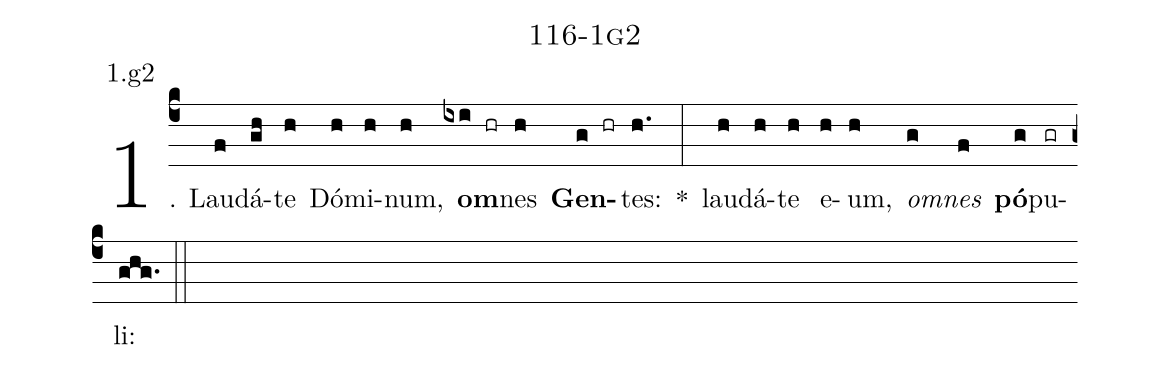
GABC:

name: 116-1g2;
annotation: 1.g2;
%%
(c4)1. Lau(f)dá(gh)te(h) Dó(h)mi(h)num,(h) <b>om</b>(ixi hr)nes(h) <b>Gen</b>(g hr)tes:(h.) *(:) lau(h)dá(h)te(h) e(h)um,(h) <i>om</i>(g)<i>nes</i>(f) <b>pó</b>(g)pu(gr)li:(ghg.) (::)
